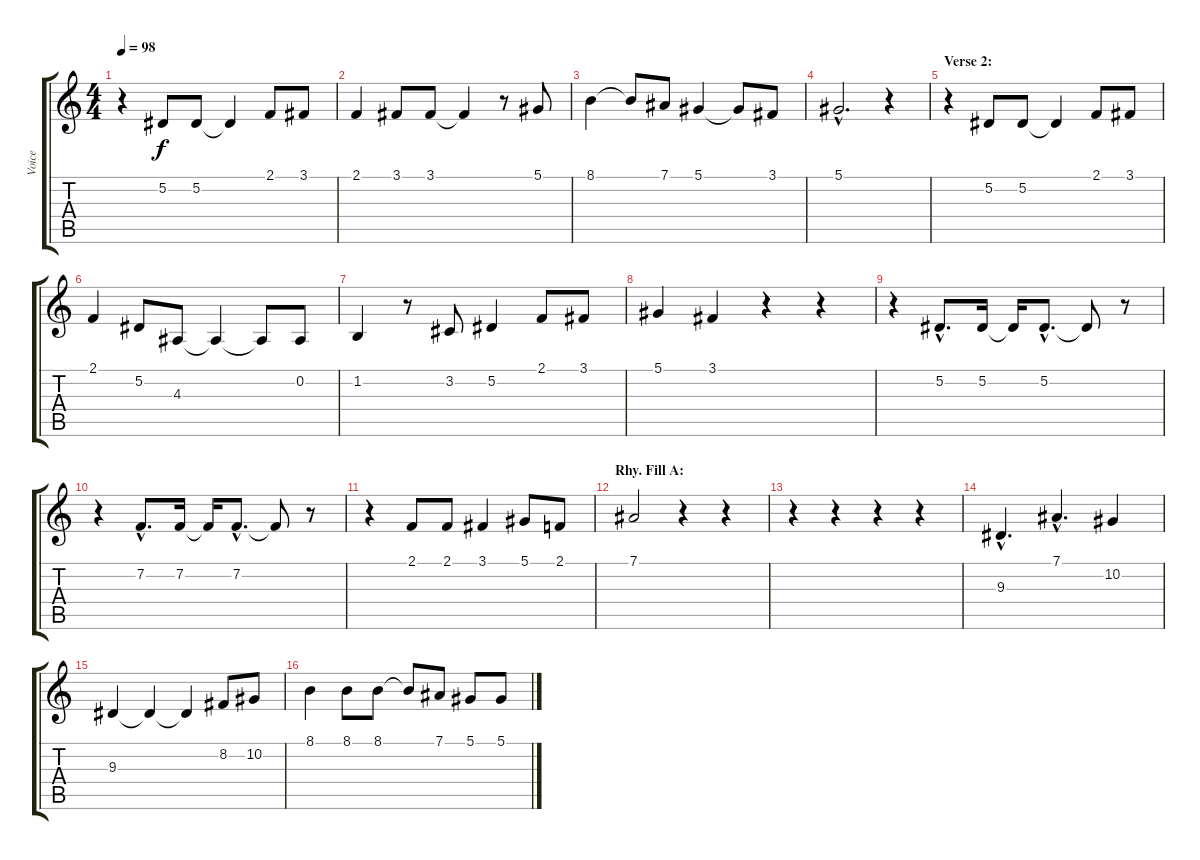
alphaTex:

\track ("Voice" "Voice") {instrument cello}
\staff {score tabs}
\tuning (Eb4 Bb3 Gb3 Db3 Ab2 Eb2) {hide}
\ts (4 4)
\tempo 98
\clef g2
\ks c
r.4{dy f} 5.2.8 5.2.8 5.2{t}.4 2.1.8 3.1.8 |
2.1.4 3.1.8 3.1.8 3.1{t}.4 r.8 5.1.8 |
8.1.4 8.1{t}.8 7.1.8 5.1.4 5.1{t}.8 3.1.8 |
5.1{hac}.2{d} r.4 |
\section ("" "Verse 2:")
r.4 5.2.8 5.2.8 5.2{t}.4 2.1.8 3.1.8 |
2.1.4 5.2.8 4.3.8 4.3{t}.4 4.3{t}.8 0.2.8 |
1.2.4 r.8 3.2.8 5.2.4 2.1.8 3.1.8 |
5.1.4 3.1.4 r.4 r.4 |
r.4 5.2{hac}.8{d} 5.2.16 5.2{t}.16 5.2{hac}.8{d} 5.2{t}.8 r.8 |
r.4 7.2{hac}.8{d} 7.2.16 7.2{t}.16 7.2{hac}.8{d} 7.2{t}.8 r.8 |
r.4 2.1.8 2.1.8 3.1.4 5.1.8 2.1.8 |
\section ("" "Rhy. Fill A:")
7.1.2 r.4 r.4 |
r.4 r.4 r.4 r.4 |
9.3{hac}.4{d} 7.1{hac}.4{d} 10.2.4 |
9.3.4 9.3{t}.4 9.3{t}.4 8.2.8 10.2.8 |
8.1.4 8.1.8 8.1.8 8.1{t}.8 7.1.8 5.1.8 5.1.8
